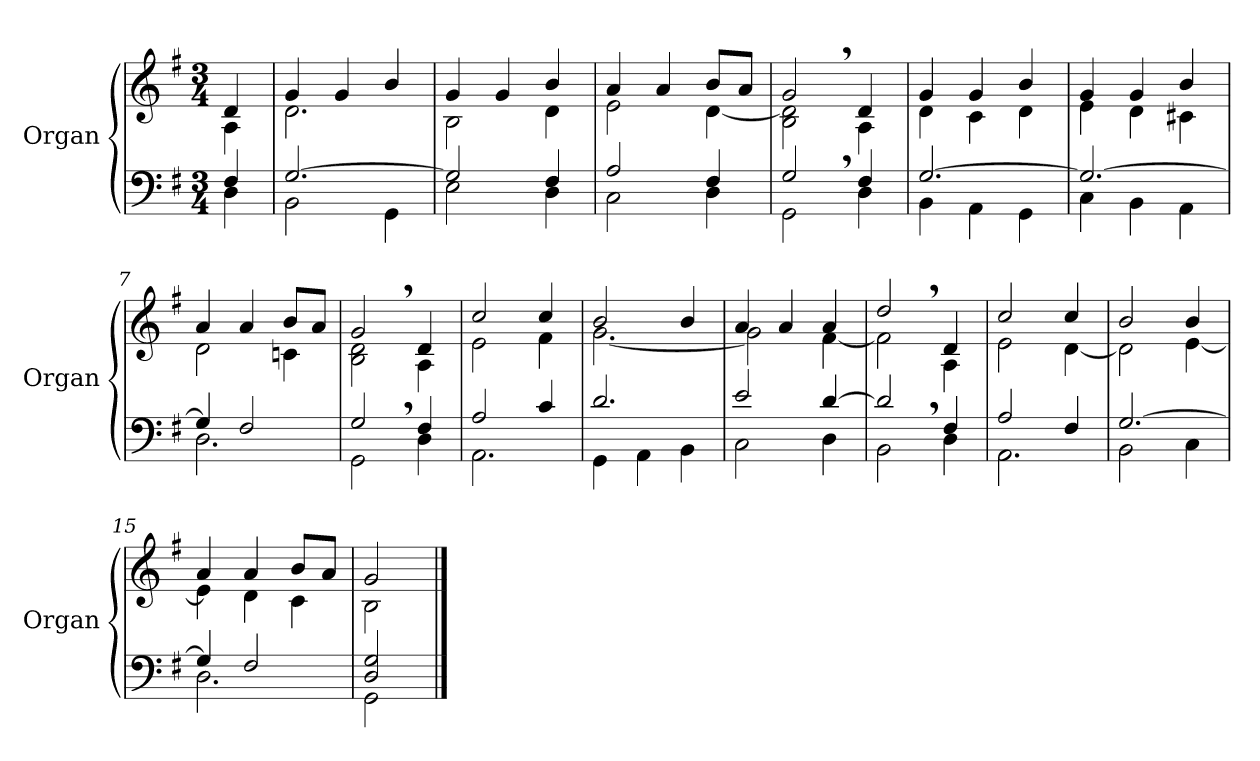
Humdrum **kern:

**kern	**kern
*part1	*part1
*staff2	*staff1
*I"Organ	*
*I'Organ	*
*clefF4	*clefG2
*k[f#]	*k[f#]
*M3/4	*M3/4
=	=
*^	*^
4F#/	4D\	4d/	4A\
=1	=1	=1	=1
[>2.G/	2BB\	4g/	2.d\
.	.	4g/	.
.	4GG\	4b/	.
=2	=2	=2	=2
2G/]	2E\	4g/	2B\
.	.	4g/	.
4F#/	4D\	4b/	4d\
=3	=3	=3	=3
2A/	2C\	4a/	2e\
.	.	4a/	.
4F#/	4D\	8b/L	[<4d\
.	.	8a/J	.
=4	=4	=4	=4
2G,/	2GG\	2g,/	2B\ 2d]
4F#/	4D\	4d/	4A\
=5	=5	=5	=5
[>2.G/	4BB\	4g/	4d\
.	4AA\	4g/	4c\
.	4GG\	4b/	4d\
=6	=6	=6	=6
2.G/_>	4C\	4g/	4e\
.	4BB\	4g/	4d\
.	4AA\	4b/	4c#X\
=7	=7	=7	=7
4G/]	2.D\	4a/	2d\
2F#/	.	4a/	.
.	.	8b/L	4cn\
.	.	8a/J	.
=8	=8	=8	=8
2G,/	2GG\	2g,/	2B\ 2d
4F#/	4D\	4d/	4A\
=9	=9	=9	=9
2A/	2.AA\	2cc/	2e\
4c/	.	4cc/	4f#\
=10	=10	=10	=10
2.d/	4GG\	2b/	[<2.g\
.	4AA\	.	.
.	4BB\	4b/	.
=11	=11	=11	=11
2e/	2C\	4a/	2g\]
.	.	4a/	.
[>4d/	4D\	4a/	[<4f#\
=12	=12	=12	=12
2d,/]	2BB\	2dd,/	2f#\]
4F#/	4D\	4d/	4A\
=13	=13	=13	=13
2A/	2.AA\	2cc/	2e\
4F#/	.	4cc/	[<4d\
=14	=14	=14	=14
[>2.G/	2BB\	2b/	2d\]
.	4C\	4b/	[<4e\
=15	=15	=15	=15
4G/]	2.D\	4a/	4e\]
2F#/	.	4a/	4d\
.	.	8b/L	4c\
.	.	8a/J	.
=16	=16	=16	=16
2D/ 2G	2GG\	2g/	2B\
*v	*v	*	*
*	*v	*v
==	==
*-	*-
